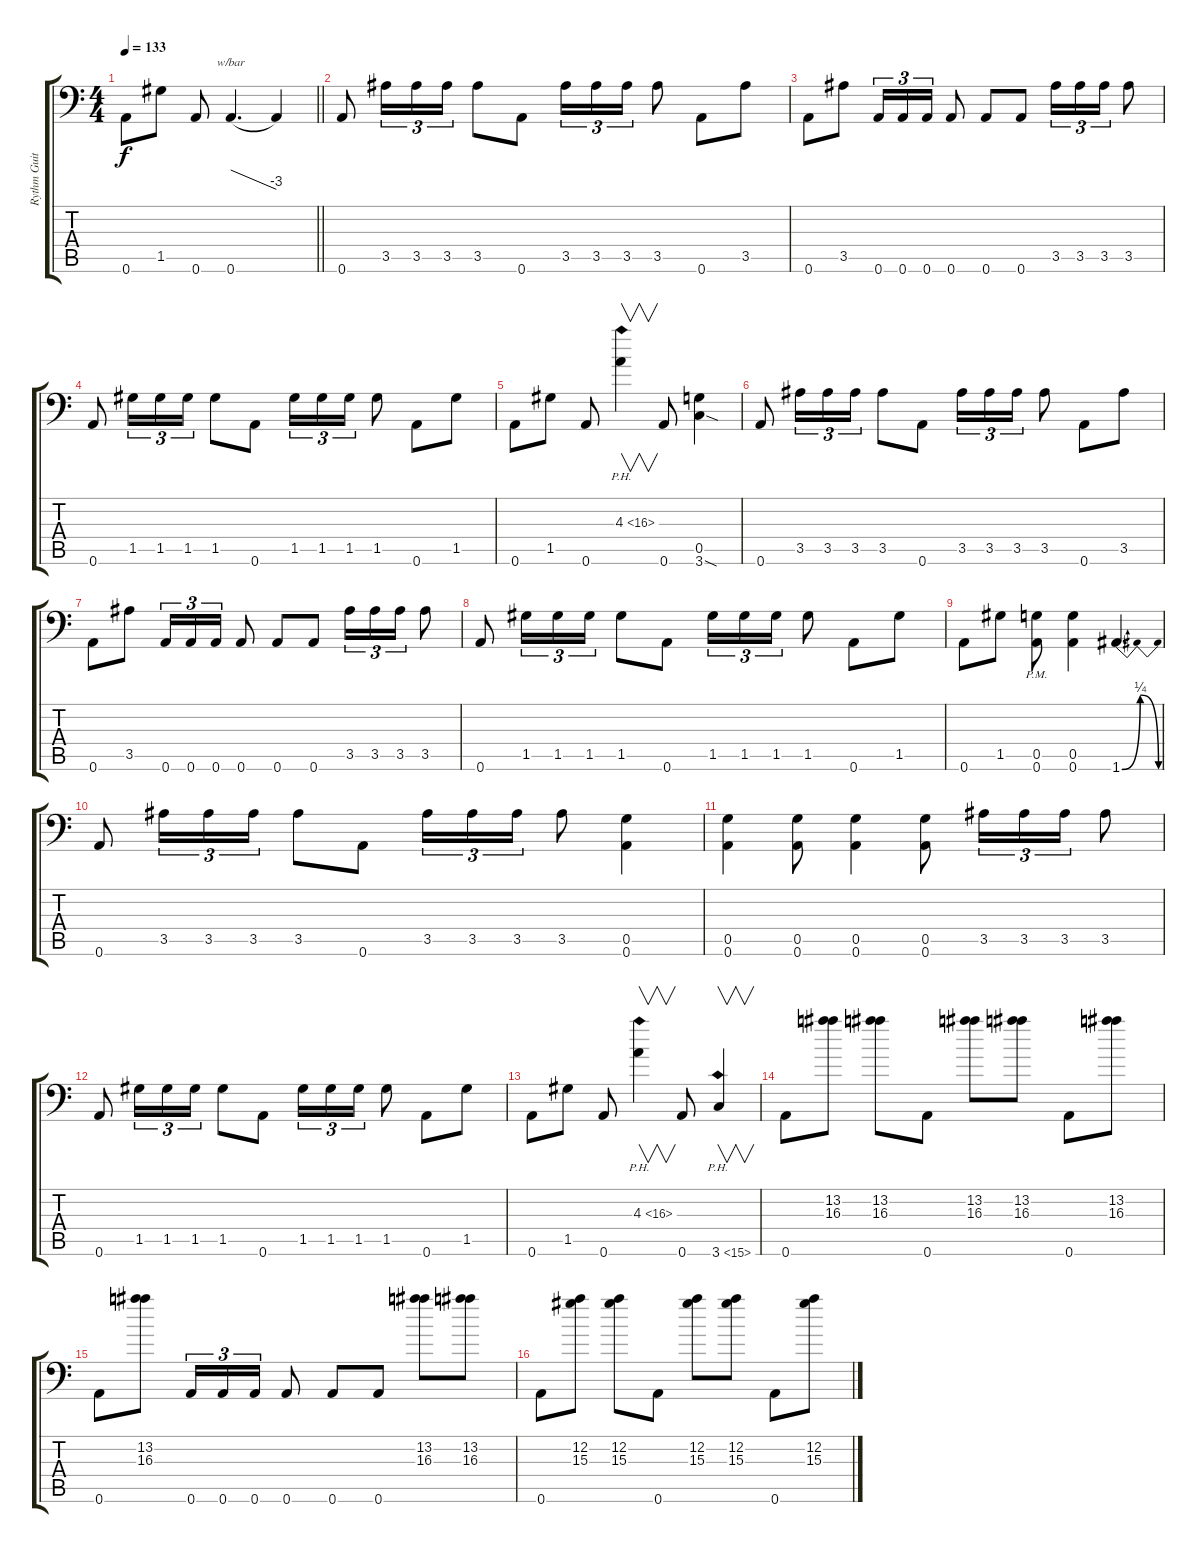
\track ("Rythm Guitar #1" "Rythm Guit") {instrument distortionguitar}
\staff {score tabs}
\tuning (D4 A3 F3 C3 G2 A1) {hide}
\ts (4 4)
\tempo 133
\clef f4
\barLineRight lightlight
\ks c
0.6.8{dy f} 1.5.8 0.6.8 0.6.4{d tbe (dive default 0 0 60 -12)} 0.6{t}.4 |
\section ("" "")
0.6.8 3.5.16{tu (3 2)} 3.5.16{tu (3 2)} 3.5.16{tu (3 2)} 3.5.8 0.6.8 3.5.16{tu (3 2)} 3.5.16{tu (3 2)} 3.5.16{tu (3 2)} 3.5.8 0.6.8 3.5.8 |
0.6.8 3.5.8 0.6.16{tu (3 2)} 0.6.16{tu (3 2)} 0.6.16{tu (3 2)} 0.6.8 0.6.8 0.6.8 3.5.16{tu (3 2)} 3.5.16{tu (3 2)} 3.5.16{tu (3 2)} 3.5.8 |
0.6.8 1.5.16{tu (3 2)} 1.5.16{tu (3 2)} 1.5.16{tu (3 2)} 1.5.8 0.6.8 1.5.16{tu (3 2)} 1.5.16{tu (3 2)} 1.5.16{tu (3 2)} 1.5.8 0.6.8 1.5.8 |
0.6.8 1.5.8 0.6.8 4.3{ph 12}.4{v} 0.6.8 (0.5 3.6{sod}).4 |
0.6.8 3.5.16{tu (3 2)} 3.5.16{tu (3 2)} 3.5.16{tu (3 2)} 3.5.8 0.6.8 3.5.16{tu (3 2)} 3.5.16{tu (3 2)} 3.5.16{tu (3 2)} 3.5.8 0.6.8 3.5.8 |
0.6.8 3.5.8 0.6.16{tu (3 2)} 0.6.16{tu (3 2)} 0.6.16{tu (3 2)} 0.6.8 0.6.8 0.6.8 3.5.16{tu (3 2)} 3.5.16{tu (3 2)} 3.5.16{tu (3 2)} 3.5.8 |
0.6.8 1.5.16{tu (3 2)} 1.5.16{tu (3 2)} 1.5.16{tu (3 2)} 1.5.8 0.6.8 1.5.16{tu (3 2)} 1.5.16{tu (3 2)} 1.5.16{tu (3 2)} 1.5.8 0.6.8 1.5.8 |
0.6.8 1.5.8 (0.5{pm} 0.6{pm}).8 (0.5 0.6).4 1.6{be (bendrelease 0 0 15 1 30 1 60 0)}.4{d} |
0.6.8 3.5.16{tu (3 2)} 3.5.16{tu (3 2)} 3.5.16{tu (3 2)} 3.5.8 0.6.8 3.5.16{tu (3 2)} 3.5.16{tu (3 2)} 3.5.16{tu (3 2)} 3.5.8 (0.5 0.6).4 |
(0.5 0.6).4 (0.5 0.6).8 (0.5 0.6).4 (0.5 0.6).8 3.5.16{tu (3 2)} 3.5.16{tu (3 2)} 3.5.16{tu (3 2)} 3.5.8 |
0.6.8 1.5.16{tu (3 2)} 1.5.16{tu (3 2)} 1.5.16{tu (3 2)} 1.5.8 0.6.8 1.5.16{tu (3 2)} 1.5.16{tu (3 2)} 1.5.16{tu (3 2)} 1.5.8 0.6.8 1.5.8 |
0.6.8 1.5.8 0.6.8 4.3{ph 12}.4{v} 0.6.8 3.6{ph 12}.4{v} |
0.6.8 (13.2 16.3).8 (13.2 16.3).8 0.6.8 (13.2 16.3).8 (13.2 16.3).8 0.6.8 (13.2 16.3).8 |
0.6.8 (13.2 16.3).8 0.6.16{tu (3 2)} 0.6.16{tu (3 2)} 0.6.16{tu (3 2)} 0.6.8 0.6.8 0.6.8 (13.2 16.3).8 (13.2 16.3).8 |
0.6.8 (12.2 15.3).8 (12.2 15.3).8 0.6.8 (12.2 15.3).8 (12.2 15.3).8 0.6.8 (12.2 15.3).8
